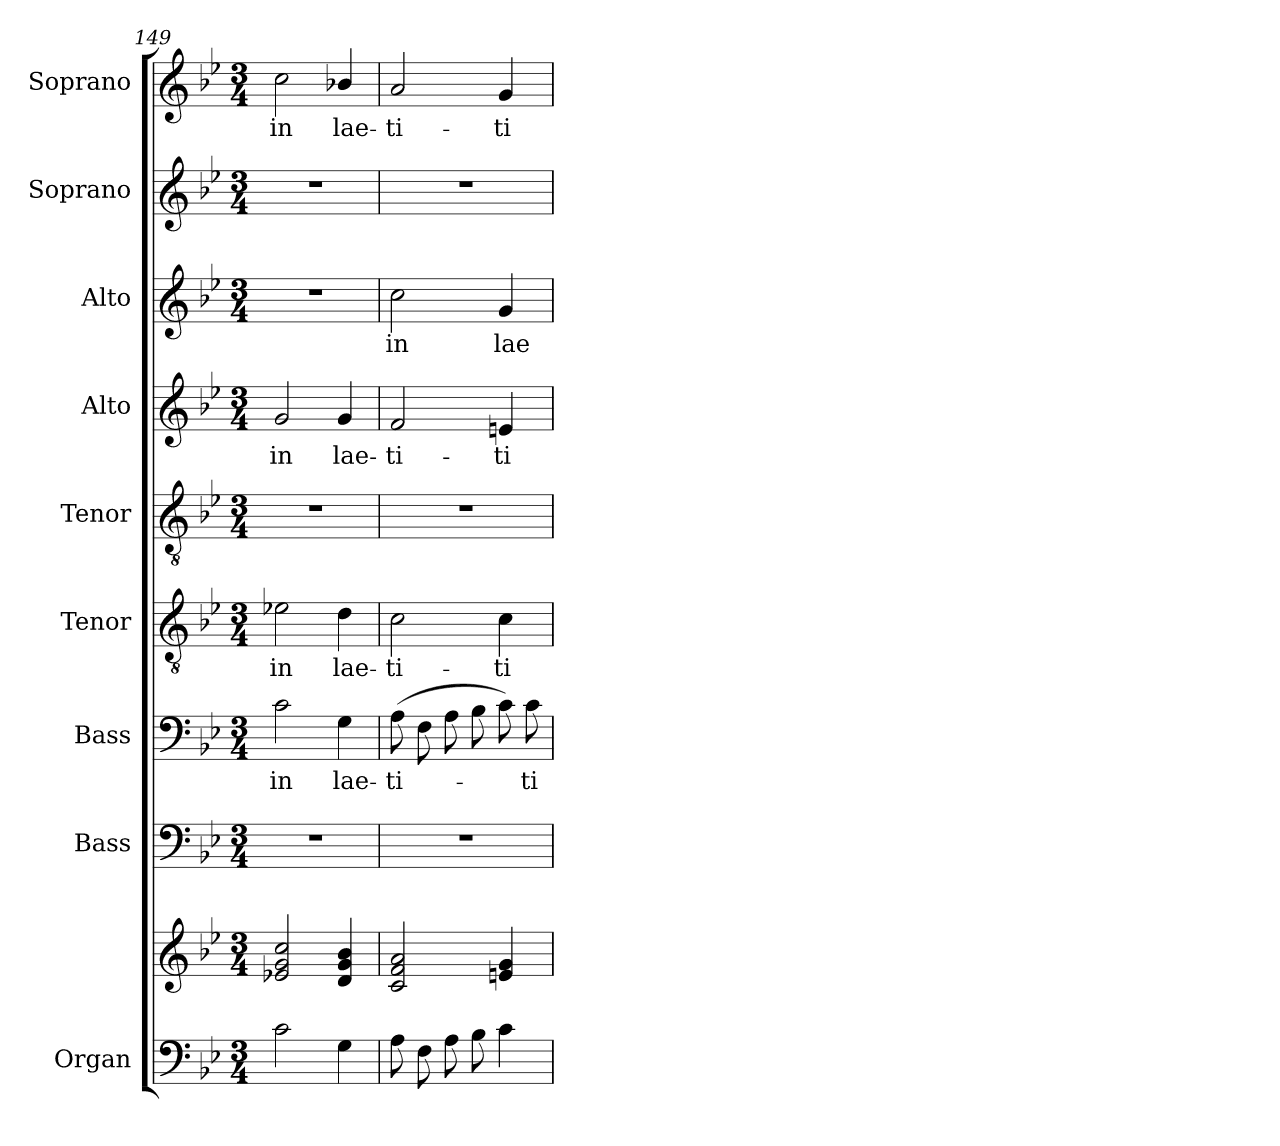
**kern	**kern	**kern	**kern	**text	**kern	**text	**kern	**kern	**text	**kern	**text	**kern	**kern	**text
*part9	*part9	*part8	*part7	*part7	*part6	*part6	*part5	*part4	*part4	*part3	*part3	*part2	*part1	*part1
*staff10	*staff9	*staff8	*staff7	*staff7	*staff6	*staff6	*staff5	*staff4	*staff4	*staff3	*staff3	*staff2	*staff1	*staff1
*I"Organ	*	*I"Bass	*I"Bass	*	*I"Tenor	*	*I"Tenor	*I"Alto	*	*I"Alto	*	*I"Soprano	*I"Soprano	*
*I'Organ.	*	*I'B.	*I'B.	*	*I'T.	*	*I'T.	*I'A.	*	*I'A.	*	*I'S.	*I'S.	*
*clefF4	*clefG2	*clefF4	*clefF4	*	*clefGv2	*	*clefGv2	*clefG2	*	*clefG2	*	*clefG2	*clefG2	*
*	*	*	*	*	*ITrd7c12	*	*ITrd7c12	*	*	*	*	*	*	*
*k[b-e-]	*k[b-e-]	*k[b-e-]	*k[b-e-]	*	*k[b-e-]	*	*k[b-e-]	*k[b-e-]	*	*k[b-e-]	*	*k[b-e-]	*k[b-e-]	*
*B-:	*B-:	*B-:	*B-:	*	*B-:	*	*B-:	*B-:	*	*B-:	*	*B-:	*B-:	*
*M3/4	*M3/4	*M3/4	*M3/4	*	*M3/4	*	*M3/4	*M3/4	*	*M3/4	*	*M3/4	*M3/4	*
=149	=149	=149	=149	=149	=149	=149	=149	=149	=149	=149	=149	=149	=149	=149
!	!	!LO:N:vis=1	!	!	!	!	!	!	!	!	!	!	!	!
!	!	!	!	!LO:LY:b:color=#000000	!	!	!	!	!	!	!	!	!	!
!	!	!	!	!	!	!LO:LY:b:color=#000000	!LO:N:vis=1	!	!	!	!	!	!	!
!	!	!	!	!	!	!	!	!	!LO:LY:b:color=#000000	!LO:N:vis=1	!	!LO:N:vis=1	!	!
!	!	!	!	!	!	!	!	!	!	!	!	!	!	!LO:LY:b:color=#000000
2ci\	2e-Xi/ 2gi 2cci	2.r	2ci\	in	2E-Xi\	in	2.r	2gi/	in	2.r	.	2.r	2cci\	in
!	!	!	!	!LO:LY:b:color=#000000	!	!	!	!	!	!	!	!	!	!
!	!	!	!	!	!	!LO:LY:b:color=#000000	!	!	!	!	!	!	!	!
!	!	!	!	!	!	!	!	!	!LO:LY:b:color=#000000	!	!	!	!	!
!	!	!	!	!	!	!	!	!	!	!	!	!	!	!LO:LY:b:color=#000000
4Gi\	4di/ 4gi 4b-i	.	4Gi\	lae-	4Di\	lae-	.	4gi/	lae-	.	.	.	4b-Xi/	lae-
=150	=150	=150	=150	=150	=150	=150	=150	=150	=150	=150	=150	=150	=150	=150
!	!	!LO:N:vis=1	!	!	!	!	!	!	!	!	!	!	!	!
!	!	!	!	!LO:LY:b:color=#000000	!	!	!	!	!	!	!	!	!	!
!	!	!	!	!	!	!LO:LY:b:color=#000000	!LO:N:vis=1	!	!	!	!	!	!	!
!	!	!	!	!	!	!	!	!	!LO:LY:b:color=#000000	!	!	!	!	!
!	!	!	!	!	!	!	!	!	!	!	!LO:LY:b:color=#000000	!LO:N:vis=1	!	!
!	!	!	!	!	!	!	!	!	!	!	!	!	!	!LO:LY:b:color=#000000
8Ai\	2ci/ 2fi 2ai	2.r	(8Ai\	-ti-	2Ci\	-ti-	2.r	2fi/	-ti-	2cci\	in	2.r	2ai/	-ti-
8Fi\	.	.	8Fi\	.	.	.	.	.	.	.	.	.	.	.
8Ai\	.	.	8Ai\	.	.	.	.	.	.	.	.	.	.	.
8B-i\	.	.	8B-i\	.	.	.	.	.	.	.	.	.	.	.
!	!	!	!	!	!	!LO:LY:b:color=#000000	!	!	!	!	!	!	!	!
!	!	!	!	!	!	!	!	!	!LO:LY:b:color=#000000	!	!	!	!	!
!	!	!	!	!	!	!	!	!	!	!	!LO:LY:b:color=#000000	!	!	!
!	!	!	!	!	!	!	!	!	!	!	!	!	!	!LO:LY:b:color=#000000
4ci\	4eni/ 4gi	.	8ci\)	.	4Ci\	-ti-	.	4eni/	-ti-	4gi/	lae-	.	4gi/	-ti-
!	!	!	!	!LO:LY:b:color=#000000	!	!	!	!	!	!	!	!	!	!
.	.	.	8ci\	-ti-	.	.	.	.	.	.	.	.	.	.
=	=	=	=	=	=	=	=	=	=	=	=	=	=	=
*-	*-	*-	*-	*-	*-	*-	*-	*-	*-	*-	*-	*-	*-	*-
